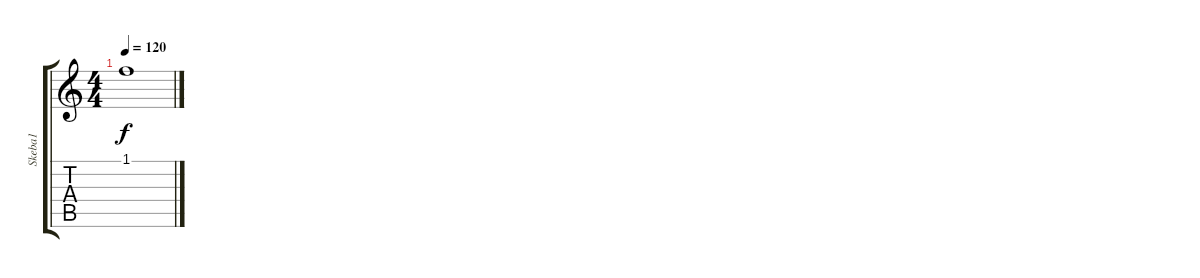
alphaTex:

\track ("Skeba1" "Skeba1") {instrument overdrivenguitar}
\staff {score tabs}
\tuning (E4 B3 G3 D3 A2 E2) {hide}
\ts (4 4)
\tempo 120
\clef g2
\ks c
1.1{t}.1{dy f}
